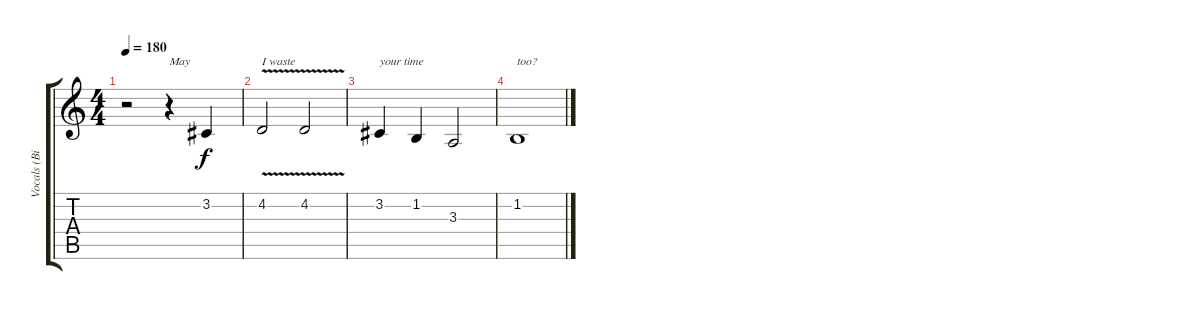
\track ("Vocals (Billie and Mike)" "Vocals (Bi") {instrument oboe}
\staff {score tabs}
\tuning (Eb4 Bb3 Gb3 Db3 Ab2 Eb2) {hide}
\ts (4 4)
\tempo 180
\clef g2
\ks c
r.2{dy f} r.4{txt "May"} 3.2.4 |
4.2{v}.2{txt "I waste"} 4.2{v}.2 |
3.2.4{txt "your time"} 1.2.4 3.3.2 |
1.2.1{txt "too?"}
